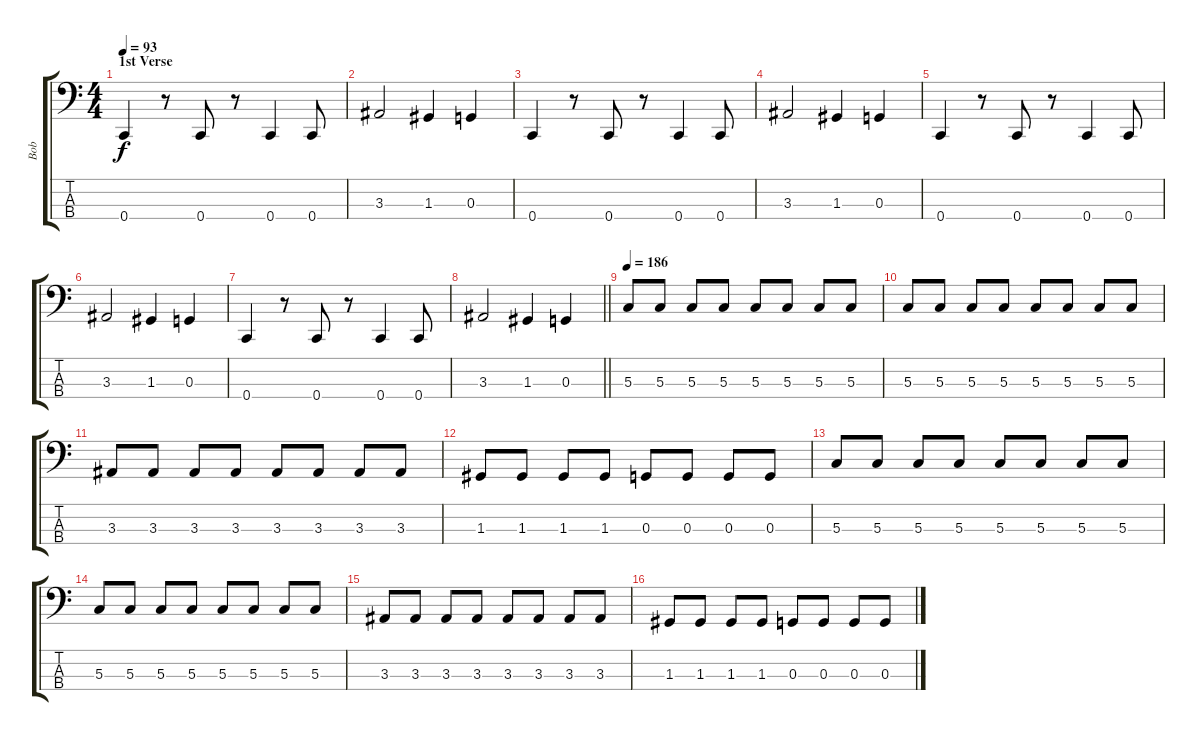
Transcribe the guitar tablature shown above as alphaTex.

\track ("Bob" "Bob") {instrument electricbassfinger}
\staff {score tabs}
\tuning (F2 C2 G1 C1) {hide}
\ts (4 4)
\section ("" "1st Verse")
\tempo 93
\clef f4
\ks c
0.4.4{dy f} r.8 0.4.8 r.8 0.4.4 0.4.8 |
3.3.2 1.3.4 0.3.4 |
0.4.4 r.8 0.4.8 r.8 0.4.4 0.4.8 |
3.3.2 1.3.4 0.3.4 |
0.4.4 r.8 0.4.8 r.8 0.4.4 0.4.8 |
3.3.2 1.3.4 0.3.4 |
0.4.4 r.8 0.4.8 r.8 0.4.4 0.4.8 |
\barLineRight lightlight
3.3.2 1.3.4 0.3.4 |
\tempo 186
5.3.8 5.3.8 5.3.8 5.3.8 5.3.8 5.3.8 5.3.8 5.3.8 |
5.3.8 5.3.8 5.3.8 5.3.8 5.3.8 5.3.8 5.3.8 5.3.8 |
3.3.8 3.3.8 3.3.8 3.3.8 3.3.8 3.3.8 3.3.8 3.3.8 |
1.3.8 1.3.8 1.3.8 1.3.8 0.3.8 0.3.8 0.3.8 0.3.8 |
5.3.8 5.3.8 5.3.8 5.3.8 5.3.8 5.3.8 5.3.8 5.3.8 |
5.3.8 5.3.8 5.3.8 5.3.8 5.3.8 5.3.8 5.3.8 5.3.8 |
3.3.8 3.3.8 3.3.8 3.3.8 3.3.8 3.3.8 3.3.8 3.3.8 |
1.3.8 1.3.8 1.3.8 1.3.8 0.3.8 0.3.8 0.3.8 0.3.8
